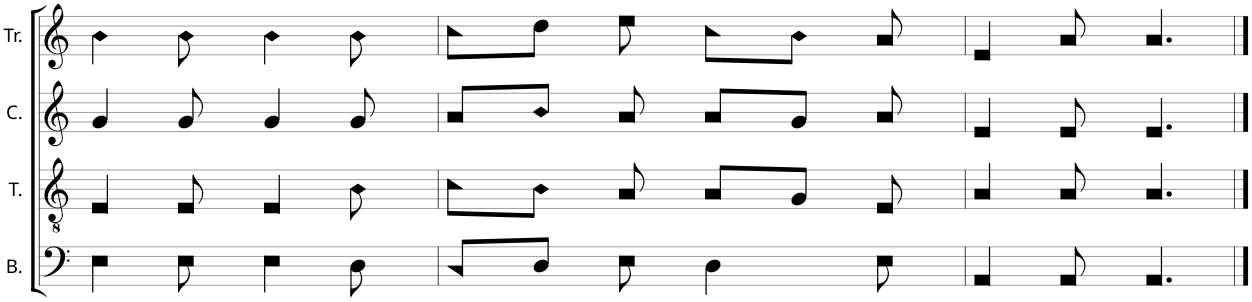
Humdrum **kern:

**kern	**kern	**kern	**kern
*part4	*part3	*part2	*part1
*staff4	*staff3	*staff2	*staff1
*I"B.	*I"T.	*I"C.	*I"Tr.
*I'B.	*I'T.	*I'C.	*I'Tr.
!!LO:PB:g=z
*clefF4	*clefGv2	*clefG2	*clefG2
*k[]	*k[]	*k[]	*k[]
*M6/8	*M6/8	*M6/8	*M6/8
=17	=17	=17	=17
4E!\	4E!/	4g!/	4b!\
8E!\	8E!/	8g!/	8b!\
4E!\	4E!/	4g!/	4b!\
8D!\	8B!\	8g!/	8b!\
=18	=18	=18	=18
8C!/L	8c!\L	8a!/L	8cc!\L
8D!/J	8B!\J	8b!/J	8dd!\J
8E!\	8A!/	8a!/	8ee!\
4D!\	8A!/L	8a!/L	8cc!\L
.	8G!/J	8g!/J	8b!\J
8E!\	8E!/	8a!/	8a!/
=19	=19	=19	=19
4AA!/	4A!/	4e!/	4e!/
8AA!/	8A!/	8e!/	8a!/
4.AA!/	4.A!/	4.e!/	4.a!/
==	==	==	==
*-	*-	*-	*-
